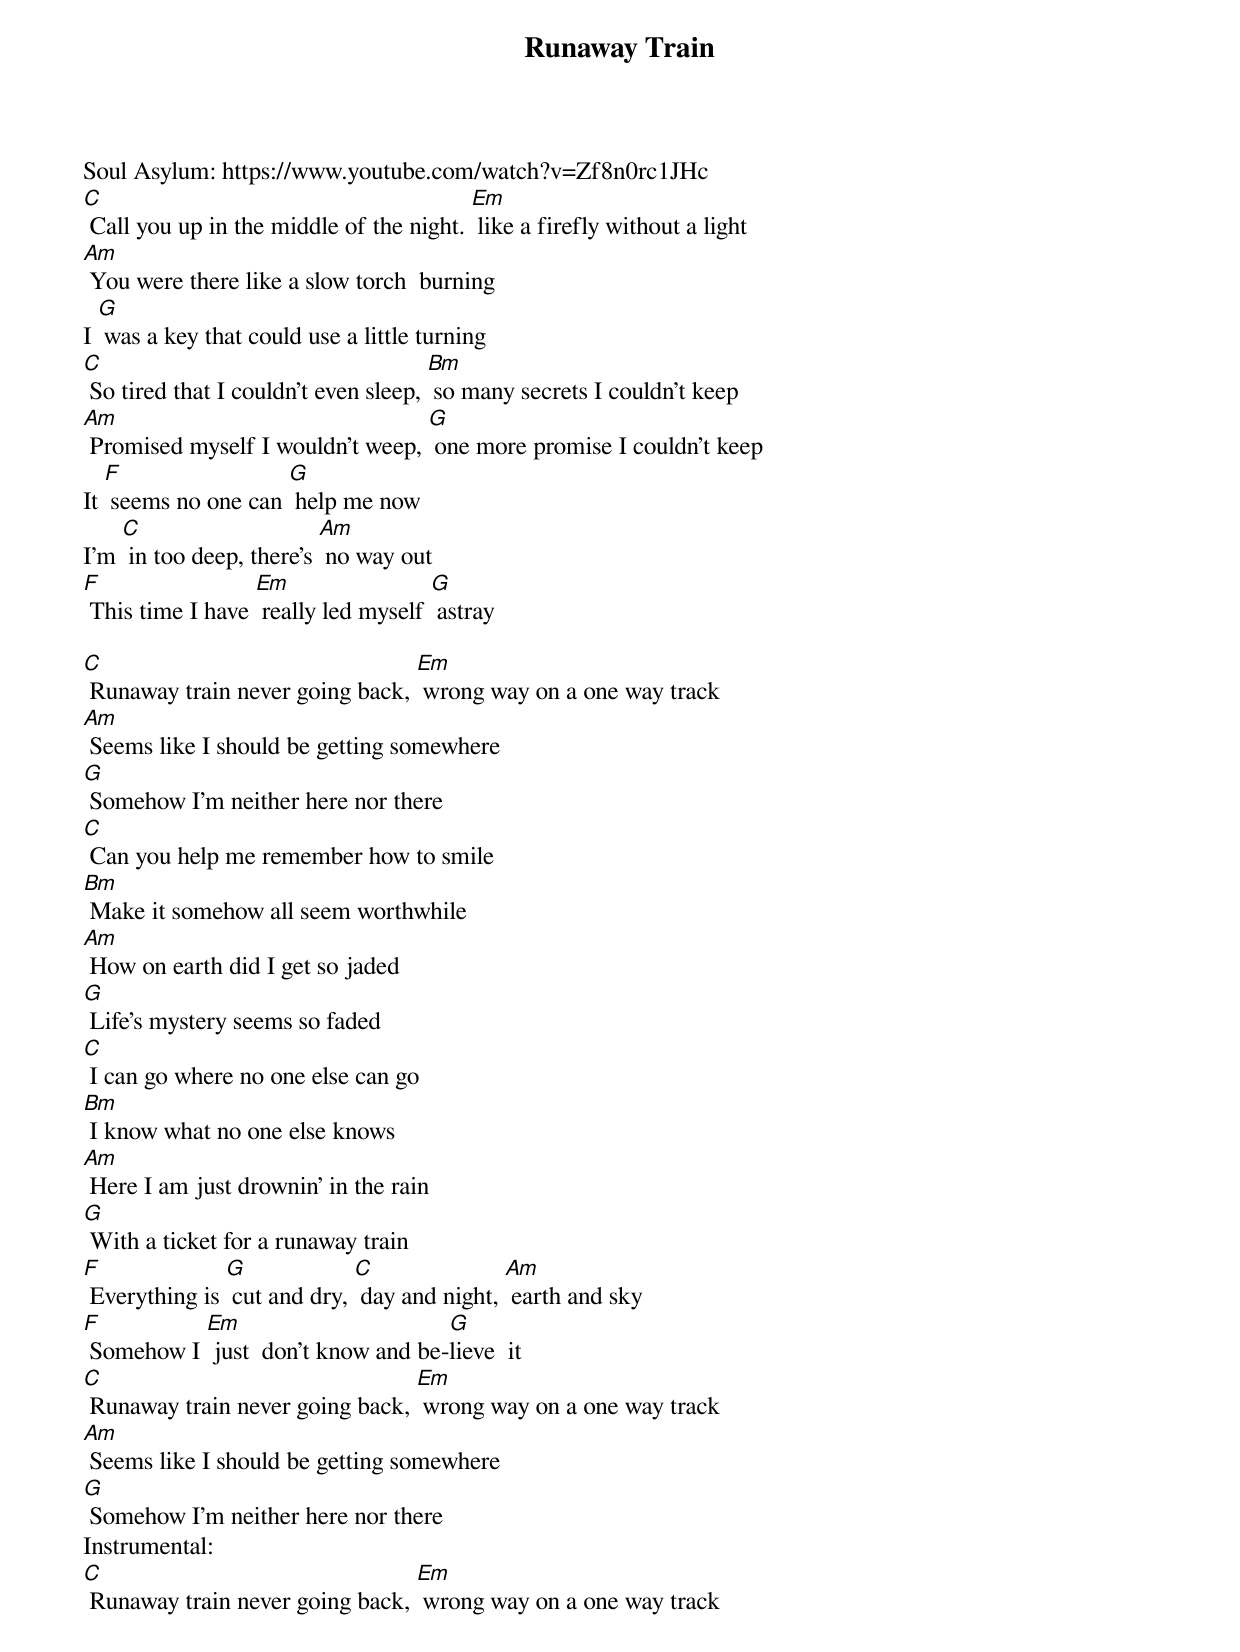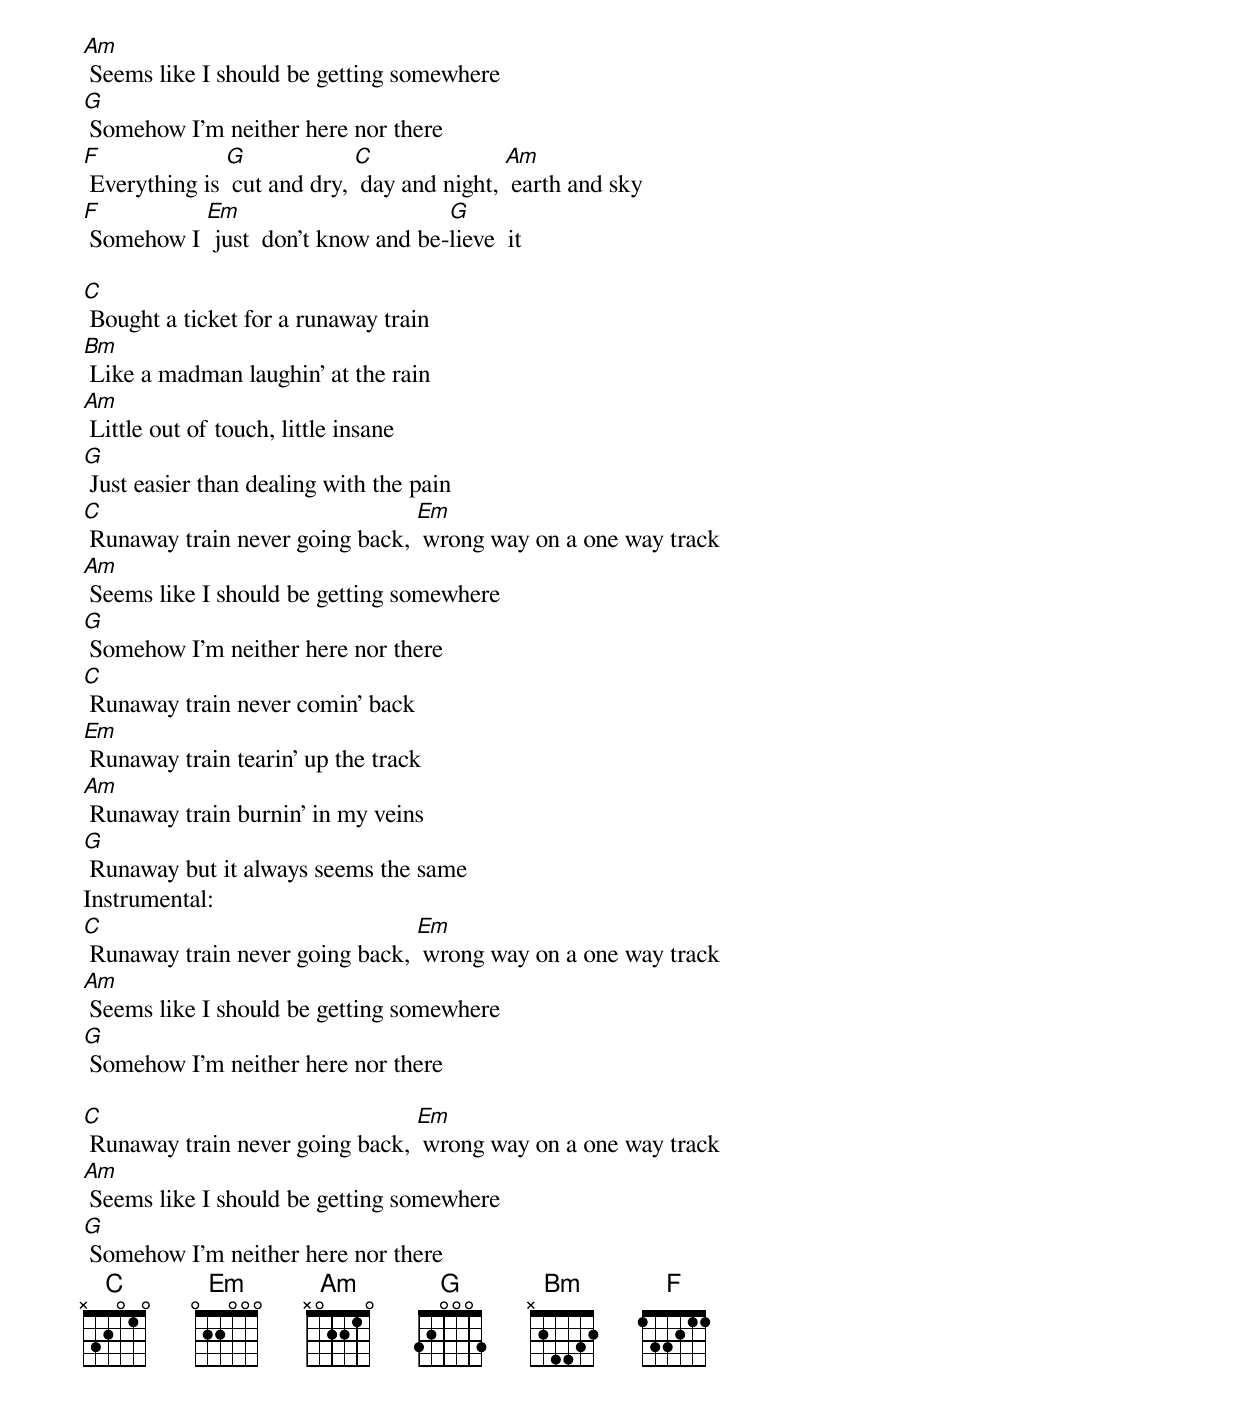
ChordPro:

{t: Runaway Train }
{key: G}
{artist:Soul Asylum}
Soul Asylum: https://www.youtube.com/watch?v=Zf8n0rc1JHc
[C] Call you up in the middle of the night. [Em] like a firefly without a light
[Am] You were there like a slow torch  burning
I [G] was a key that could use a little turning
{c: }
[C] So tired that I couldn't even sleep, [Bm] so many secrets I couldn't keep
[Am] Promised myself I wouldn't weep, [G] one more promise I couldn't keep
{c: }
It [F] seems no one can [G] help me now
I'm [C] in too deep, there's [Am] no way out
[F] This time I have [Em] really led myself [G] astray
{c: }

[C] Runaway train never going back, [Em] wrong way on a one way track
[Am] Seems like I should be getting somewhere
[G] Somehow I'm neither here nor there
{c: }
[C] Can you help me remember how to smile
[Bm] Make it somehow all seem worthwhile
[Am] How on earth did I get so jaded
[G] Life's mystery seems so faded
{c: }
[C] I can go where no one else can go
[Bm] I know what no one else knows
[Am] Here I am just drownin' in the rain
[G] With a ticket for a runaway train
{c: }
[F] Everything is [G] cut and dry, [C] day and night, [Am] earth and sky
[F] Somehow I [Em] just  don't know and be-[G]lieve  it
{c: }
[C] Runaway train never going back, [Em] wrong way on a one way track
[Am] Seems like I should be getting somewhere
[G] Somehow I'm neither here nor there
{c: }
Instrumental:
[C] Runaway train never going back, [Em] wrong way on a one way track
[Am] Seems like I should be getting somewhere
[G] Somehow I'm neither here nor there
[F] Everything is [G] cut and dry, [C] day and night, [Am] earth and sky
[F] Somehow I [Em] just  don't know and be-[G]lieve  it
{c: }

[C] Bought a ticket for a runaway train
[Bm] Like a madman laughin' at the rain
[Am] Little out of touch, little insane
[G] Just easier than dealing with the pain
{c: }
[C] Runaway train never going back, [Em] wrong way on a one way track
[Am] Seems like I should be getting somewhere
[G] Somehow I'm neither here nor there
{c: }
[C] Runaway train never comin' back
[Em] Runaway train tearin' up the track
[Am] Runaway train burnin' in my veins
[G] Runaway but it always seems the same
{c: }
Instrumental:
[C] Runaway train never going back, [Em] wrong way on a one way track
[Am] Seems like I should be getting somewhere
[G] Somehow I'm neither here nor there

[C] Runaway train never going back, [Em] wrong way on a one way track
[Am] Seems like I should be getting somewhere
[G] Somehow I'm neither here nor there
{c: }
